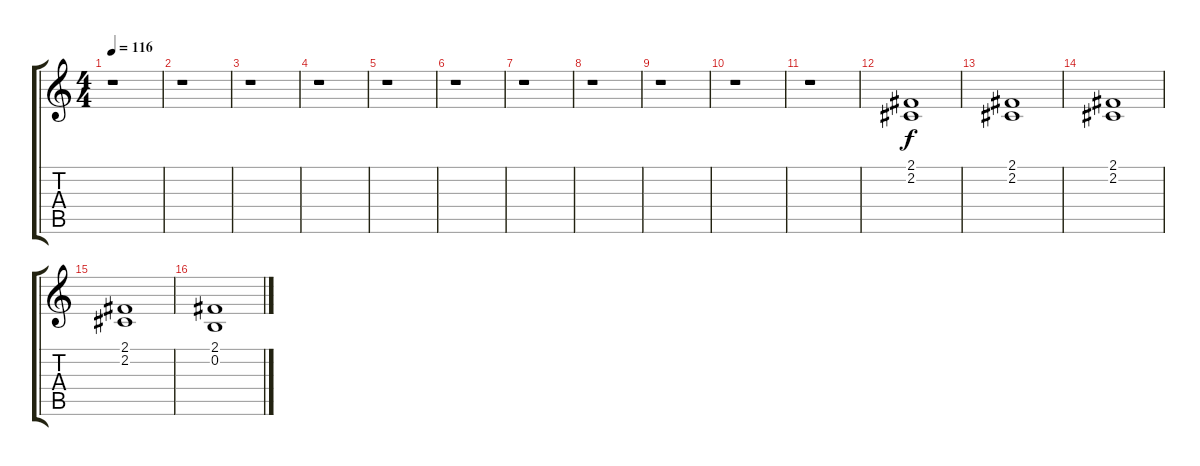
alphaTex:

\track "" {instrument stringensemble2}
\staff {score tabs}
\tuning (E4 B3 G3 D3 A2 E2) {hide}
\ts (4 4)
\tempo 116
\clef g2
\ks c
r.1{dy f} |
r.1 |
r.1 |
r.1 |
r.1 |
r.1 |
r.1 |
r.1 |
r.1 |
r.1 |
r.1 |
(2.1 2.2).1 |
(2.1 2.2).1 |
(2.1 2.2).1 |
(2.1 2.2).1 |
(2.1 0.2).1
